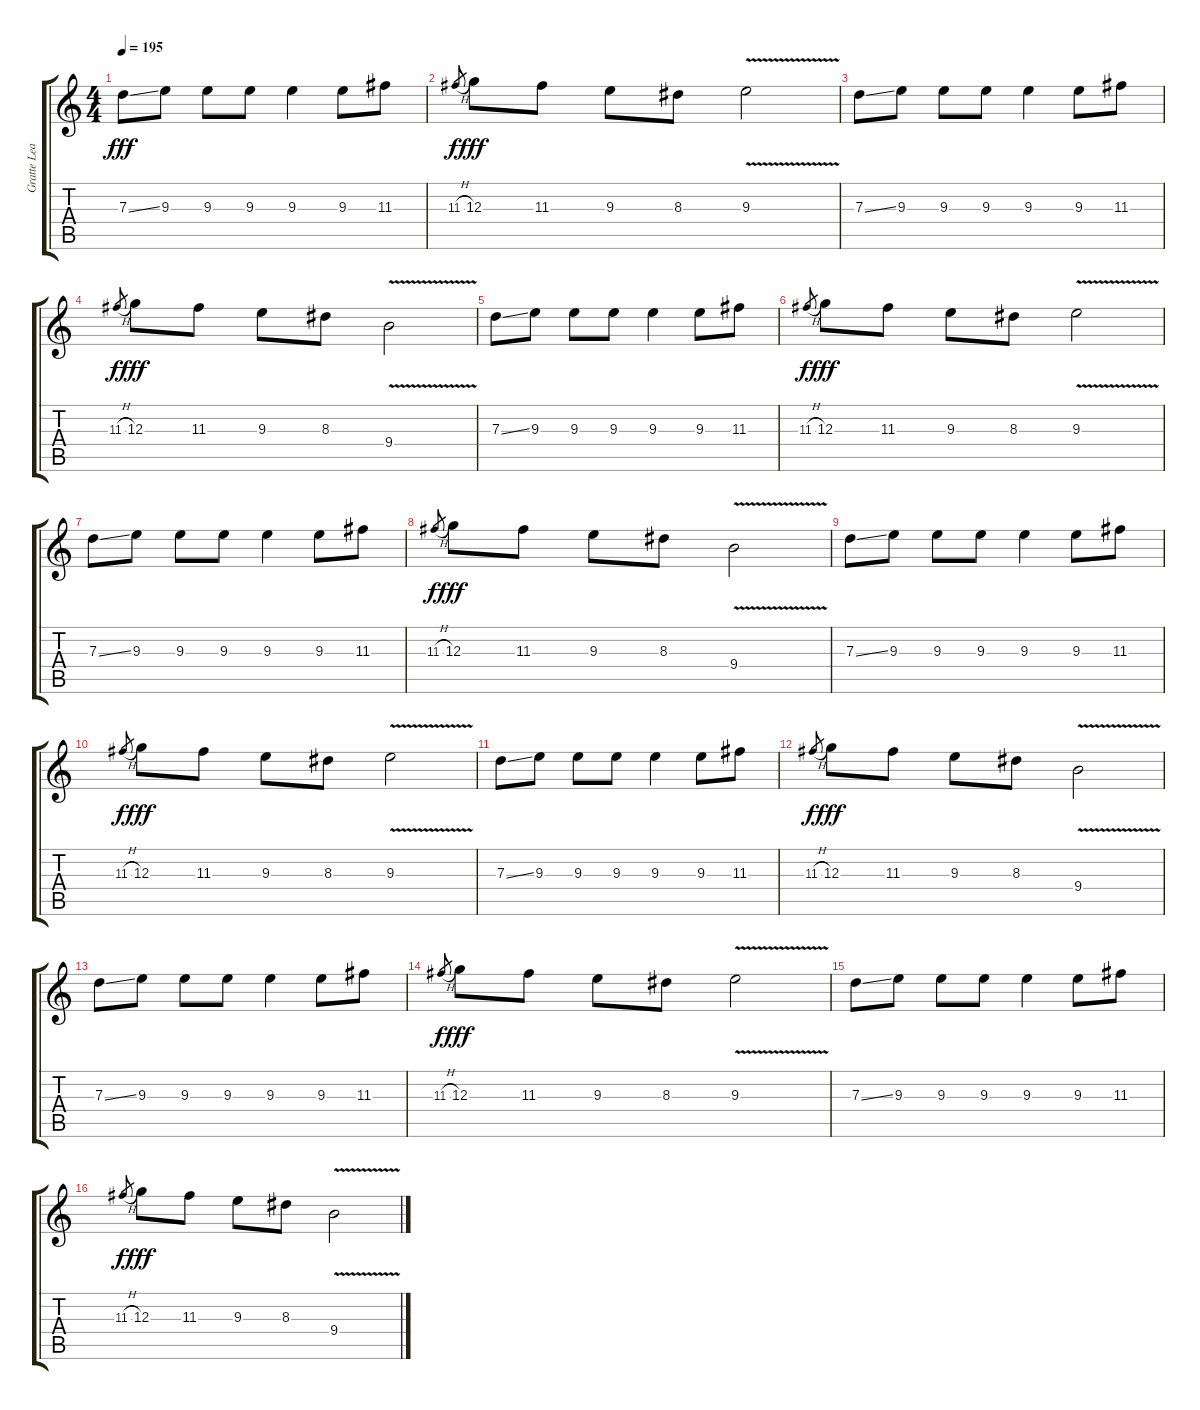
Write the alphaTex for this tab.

\track ("Gratte Lead" "Gratte Lea") {instrument distortionguitar}
\staff {score tabs}
\tuning (E4 B3 G3 D3 A2 E2) {hide}
\ts (4 4)
\tempo 195
\clef g2
\ks c
7.3{ss}.8{dy fff} 9.3.8 9.3.8 9.3.8 9.3.4 9.3.8 11.3.8 |
11.3{h}.8{gr dy f} 12.3.8{dy fff} 11.3.8 9.3.8 8.3.8 9.3{v}.2 |
7.3{ss}.8 9.3.8 9.3.8 9.3.8 9.3.4 9.3.8 11.3.8 |
11.3{h}.8{gr dy f} 12.3.8{dy fff} 11.3.8 9.3.8 8.3.8 9.4{v}.2 |
7.3{ss}.8 9.3.8 9.3.8 9.3.8 9.3.4 9.3.8 11.3.8 |
11.3{h}.8{gr dy f} 12.3.8{dy fff} 11.3.8 9.3.8 8.3.8 9.3{v}.2 |
7.3{ss}.8 9.3.8 9.3.8 9.3.8 9.3.4 9.3.8 11.3.8 |
11.3{h}.8{gr dy f} 12.3.8{dy fff} 11.3.8 9.3.8 8.3.8 9.4{v}.2 |
7.3{ss}.8 9.3.8 9.3.8 9.3.8 9.3.4 9.3.8 11.3.8 |
11.3{h}.8{gr dy f} 12.3.8{dy fff} 11.3.8 9.3.8 8.3.8 9.3{v}.2 |
7.3{ss}.8 9.3.8 9.3.8 9.3.8 9.3.4 9.3.8 11.3.8 |
11.3{h}.8{gr dy f} 12.3.8{dy fff} 11.3.8 9.3.8 8.3.8 9.4{v}.2 |
7.3{ss}.8 9.3.8 9.3.8 9.3.8 9.3.4 9.3.8 11.3.8 |
11.3{h}.8{gr dy f} 12.3.8{dy fff} 11.3.8 9.3.8 8.3.8 9.3{v}.2 |
7.3{ss}.8 9.3.8 9.3.8 9.3.8 9.3.4 9.3.8 11.3.8 |
11.3{h}.8{gr dy f} 12.3.8{dy fff} 11.3.8 9.3.8 8.3.8 9.4{v}.2
